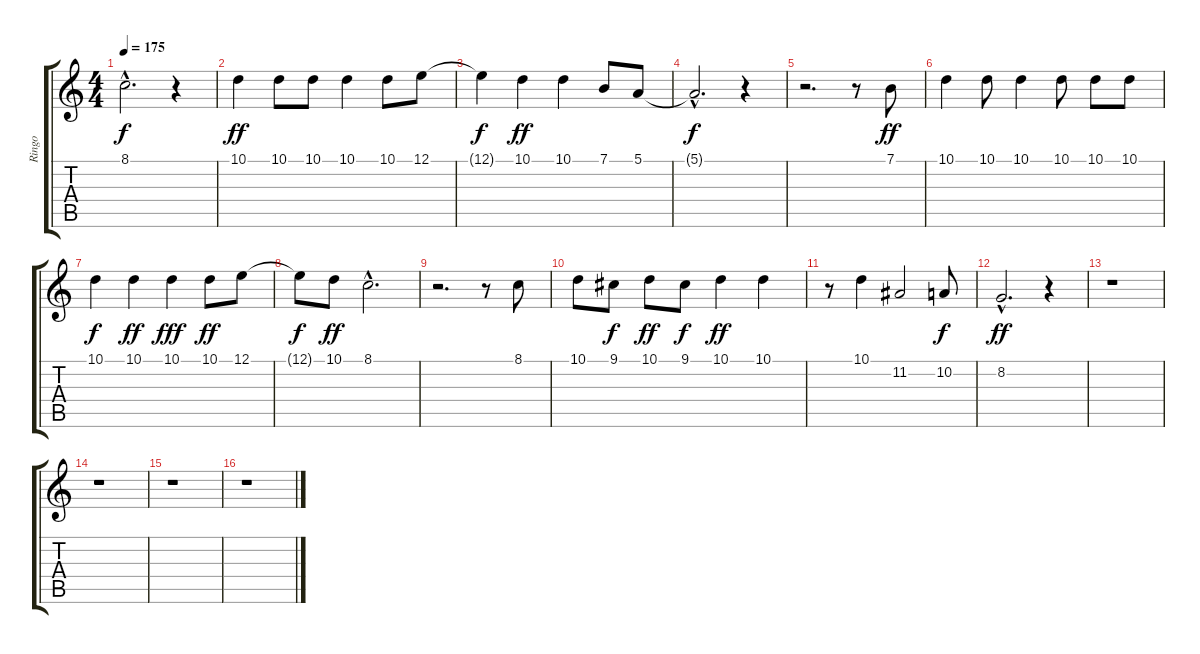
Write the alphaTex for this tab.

\track ("Ringo" "Ringo") {instrument clarinet}
\staff {score tabs}
\tuning (E4 B3 G3 D3 A2 E2) {hide}
\ts (4 4)
\tempo 175
\clef g2
\ks c
8.1{hac t}.2{d dy f} r.4 |
10.1.4{dy ff} 10.1.8 10.1.8 10.1.4 10.1.8 12.1.8 |
12.1{t}.4{dy f} 10.1.4{dy ff} 10.1.4 7.1.8 5.1.8 |
5.1{hac t}.2{d dy f} r.4 |
r.2{d} r.8 7.1.8{dy ff} |
10.1.4 10.1.8 10.1.4 10.1.8 10.1.8 10.1.8 |
10.1.4{dy f} 10.1.4{dy ff} 10.1.4{dy fff} 10.1.8{dy ff} 12.1.8 |
12.1{t}.8{dy f} 10.1.8{dy ff} 8.1{hac}.2{d} |
r.2{d} r.8 8.1.8 |
10.1.8 9.1.8{dy f} 10.1.8{dy ff} 9.1.8{dy f} 10.1.4{dy ff} 10.1.4 |
r.8 10.1.4 11.2.2 10.2.8{dy f} |
8.2{hac}.2{d dy ff} r.4 |
r.1 |
r.1 |
r.1 |
r.1
